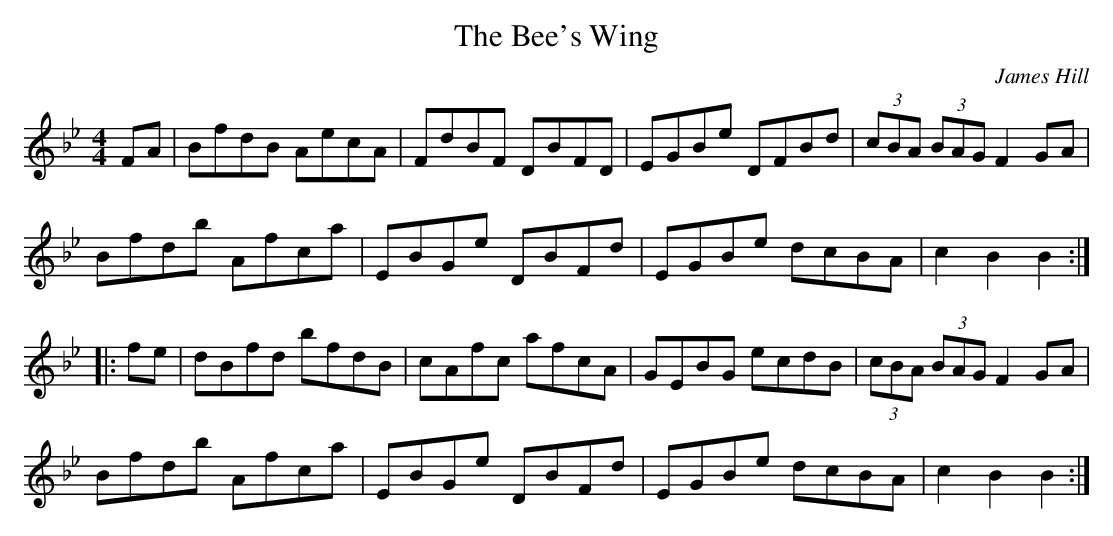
X:1
T:The Bee's Wing
C:James Hill
M:4/4
L:1/8
K:Bb
FA | BfdB AecA | FdBF DBFD | EGBe DFBd | (3cBA (3BAG F2GA |
Bfdb Afca | EBGe DBFd | EGBe dcBA | c2B2 B2 ::
fe | dBfd bfdB | cAfc afcA | GEBG ecdB | (3cBA (3BAG F2GA |
Bfdb Afca | EBGe DBFd | EGBe dcBA | c2B2 B2 :|
